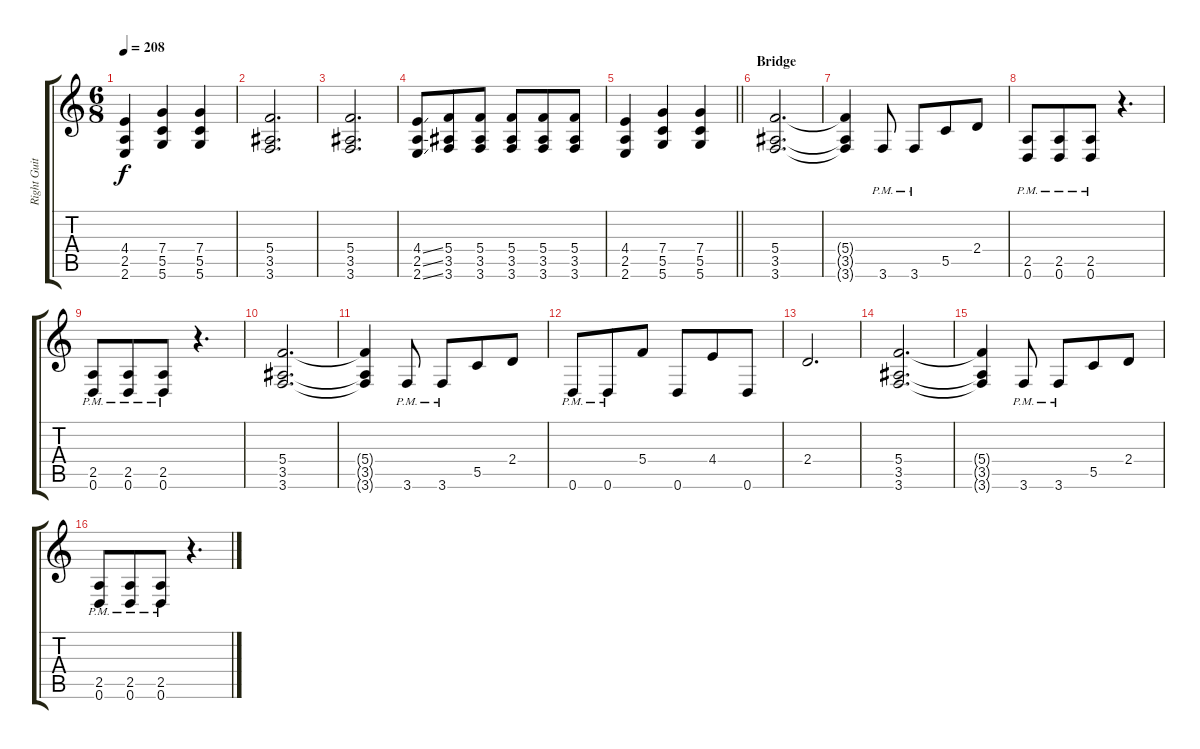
\track ("Right Guitar" "Right Guit") {instrument distortionguitar}
\staff {score tabs}
\tuning (D4 A3 F3 C3 G2 D2) {hide}
\ts (6 8)
\tempo 208
\clef g2
\ks c
(4.4 2.5 2.6).4{dy f} (7.4 5.5 5.6).4 (7.4 5.5 5.6).4 |
(5.4 3.5 3.6).2{d} |
(5.4 3.5 3.6).2{d} |
(4.4{ss} 2.5{ss} 2.6{ss}).8 (5.4 3.5 3.6).8 (5.4 3.5 3.6).8 (5.4 3.5 3.6).8 (5.4 3.5 3.6).8 (5.4 3.5 3.6).8 |
\barLineRight lightlight
(4.4 2.5 2.6).4 (7.4 5.5 5.6).4 (7.4 5.5 5.6).4 |
\section ("" "Bridge")
(5.4 3.5 3.6).2{d} |
(5.4{t} 3.5{t} 3.6{t}).4 3.6{pm}.8 3.6{pm}.8 5.5.8 2.4.8 |
(2.5{pm} 0.6{pm}).8 (2.5{pm} 0.6{pm}).8 (2.5{pm} 0.6{pm}).8 r.4{d} |
(2.5{pm} 0.6{pm}).8 (2.5{pm} 0.6{pm}).8 (2.5{pm} 0.6{pm}).8 r.4{d} |
(5.4 3.5 3.6).2{d} |
(5.4{t} 3.5{t} 3.6{t}).4 3.6{pm}.8 3.6{pm}.8 5.5.8 2.4.8 |
0.6{pm}.8 0.6{pm}.8 5.4.8 0.6.8 4.4.8 0.6.8 |
2.4.2{d} |
(5.4 3.5 3.6).2{d} |
(5.4{t} 3.5{t} 3.6{t}).4 3.6{pm}.8 3.6{pm}.8 5.5.8 2.4.8 |
(2.5{pm} 0.6{pm}).8 (2.5{pm} 0.6{pm}).8 (2.5{pm} 0.6{pm}).8 r.4{d}
